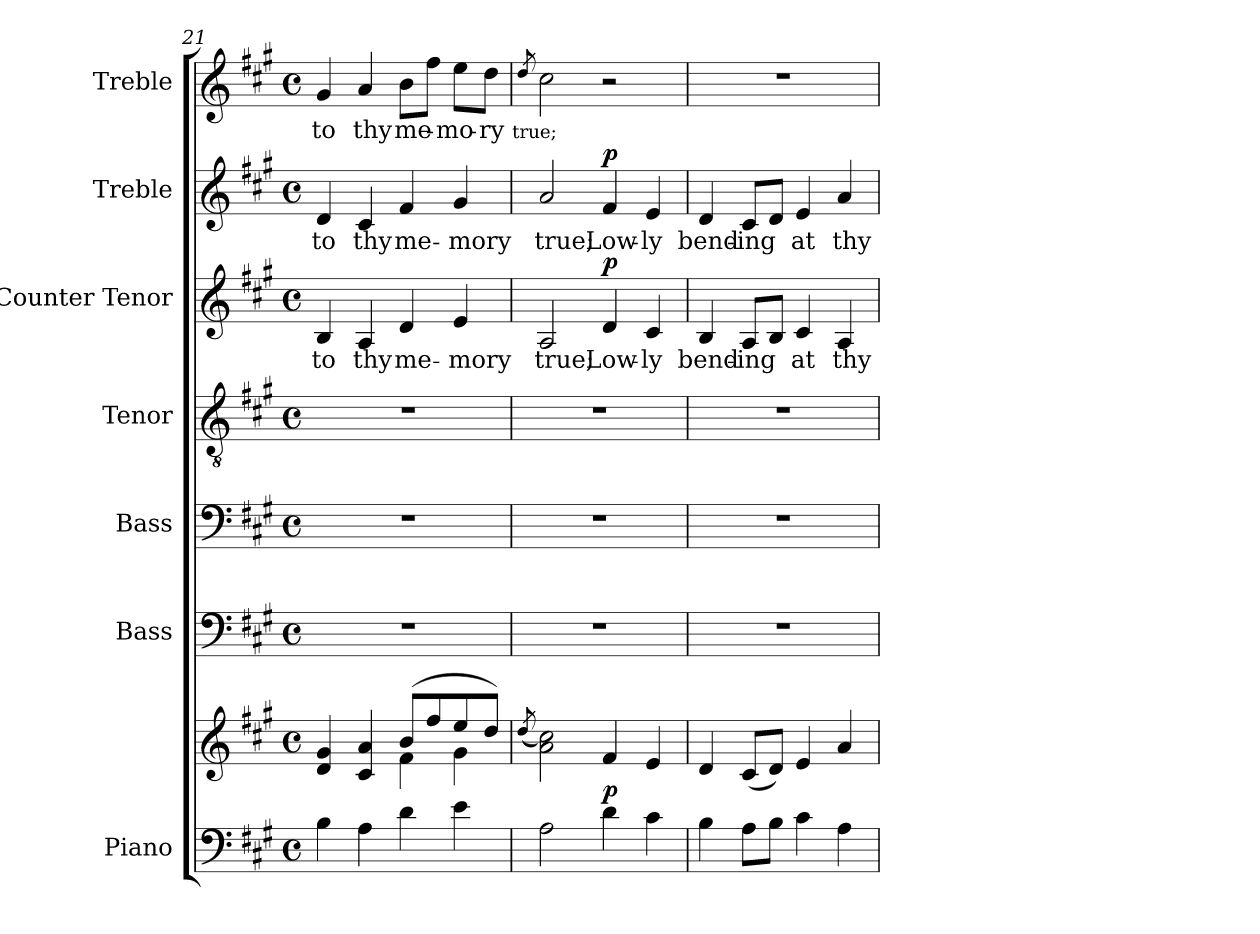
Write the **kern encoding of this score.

**kern	**kern	**dynam	**kern	**kern	**kern	**kern	**text	**dynam	**kern	**text	**dynam	**kern	**text
*part7	*part7	*part7	*part6	*part5	*part4	*part3	*part3	*part3	*part2	*part2	*part2	*part1	*part1
*staff8	*staff7	*staff7/8	*staff6	*staff5	*staff4	*staff3	*staff3	*staff3	*staff2	*staff2	*staff2	*staff1	*staff1
*I"Piano	*	*	*I"Bass	*I"Bass	*I"Tenor	*I"Counter Tenor	*	*	*I"Treble	*	*	*I"Treble	*
*I'Pno.	*	*	*I'B.	*I'B.	*I'T.	*	*	*	*	*	*	*	*
*clefF4	*clefG2	*	*clefF4	*clefF4	*clefGv2	*clefG2	*	*	*clefG2	*	*	*clefG2	*
*	*	*	*	*	*ITrd7c12	*	*	*	*	*	*	*	*
*k[f#c#g#]	*k[f#c#g#]	*	*k[f#c#g#]	*k[f#c#g#]	*k[f#c#g#]	*k[f#c#g#]	*	*	*k[f#c#g#]	*	*	*k[f#c#g#]	*
*A:	*A:	*	*A:	*A:	*A:	*A:	*	*	*A:	*	*	*A:	*
*M4/4	*M4/4	*	*M4/4	*M4/4	*M4/4	*M4/4	*	*	*M4/4	*	*	*M4/4	*
*met(c)	*met(c)	*	*met(c)	*met(c)	*met(c)	*met(c)	*	*	*met(c)	*	*	*met(c)	*
=21	=21	=21	=21	=21	=21	=21	=21	=21	=21	=21	=21	=21	=21
*	*^	*	*	*	*	*	*	*	*	*	*	*	*
!	!	!	!	!	!	!	!	!LO:LY:b:color=#000000	!	!	!	!	!	!
!	!	!	!	!	!	!	!	!	!	!	!LO:LY:b:color=#000000	!	!	!
!	!	!	!	!	!	!	!	!	!	!	!	!	!	!LO:LY:b:color=#000000
4Bi\	4di/ 4g#i	2ryy	.	1r	1r	1r	4Bi/	to	.	4di/	to	.	4g#i/	to
!	!	!	!	!	!	!	!	!LO:LY:b:color=#000000	!	!	!	!	!	!
!	!	!	!	!	!	!	!	!	!	!	!LO:LY:b:color=#000000	!	!	!
!	!	!	!	!	!	!	!	!	!	!	!	!	!	!LO:LY:b:color=#000000
4Ai\	4c#i/ 4ai	.	.	.	.	.	4Ai/	thy	.	4c#i/	thy	.	4ai/	thy
!	!	!	!	!	!	!	!	!LO:LY:b:color=#000000	!	!	!	!	!	!
!	!	!	!	!	!	!	!	!	!	!	!LO:LY:b:color=#000000	!	!	!
!	!	!	!	!	!	!	!	!	!	!	!	!	!	!LO:LY:b:color=#000000
4di\	(8bi/L	4f#i\	.	.	.	.	4di/	me-	.	4f#i/	me-	.	8bi\L	me-
.	8ff#i/	.	.	.	.	.	.	.	.	.	.	.	8ff#i\J	.
!	!	!	!	!	!	!	!	!LO:LY:b:color=#000000	!	!	!	!	!	!
!	!	!	!	!	!	!	!	!	!	!	!LO:LY:b:color=#000000	!	!	!
!	!	!	!	!	!	!	!	!	!	!	!	!	!	!LO:LY:b:color=#000000
4ei\	8eei/	4g#i\	.	.	.	.	4ei/	-mory	.	4g#i/	-mory	.	8eei\L	-mo-
!	!	!	!	!	!	!	!	!	!	!	!	!	!	!LO:LY:b:color=#000000
.	8ddi/J)	.	.	.	.	.	.	.	.	.	.	.	8ddi\J	-ry
*	*v	*v	*	*	*	*	*	*	*	*	*	*	*	*
=22	=22	=22	=22	=22	=22	=22	=22	=22	=22	=22	=22	=22	=22
!	!	!	!	!	!	!	!	!	!	!	!	!	!LO:LY:b:color=#000000
.	(8qddi/	.	.	.	.	.	.	.	.	.	.	8qddi/	true;
!	!	!	!	!	!	!	!LO:LY:b:color=#000000	!	!	!	!	!	!
!	!	!	!	!	!	!	!	!	!	!LO:LY:b:color=#000000	!	!	!
2Ai\	2ai\ 2cc#i)	.	1r	1r	1r	2Ai/	true;	.	2ai/	true;	.	2cc#i\	.
!	!	!	!	!	!	!	!LO:LY:b:color=#000000	!	!	!	!	!	!
!	!	!	!	!	!	!	!	!	!	!LO:LY:b:color=#000000	!	!	!
4di\	4f#i/	p	.	.	.	4di/	Low-	p	4f#i/	Low-	p	2r	.
!	!	!	!	!	!	!	!LO:LY:b:color=#000000	!	!	!	!	!	!
!	!	!	!	!	!	!	!	!	!	!LO:LY:b:color=#000000	!	!	!
4c#i\	4ei/	.	.	.	.	4c#i/	-ly	.	4ei/	-ly	.	.	.
!!LO:LB:g=z
=23	=23	=23	=23	=23	=23	=23	=23	=23	=23	=23	=23	=23	=23
!	!	!	!	!	!	!	!LO:LY:b:color=#000000	!	!	!	!	!	!
!	!	!	!	!	!	!	!	!	!	!LO:LY:b:color=#000000	!	!	!
4Bi\	4di/	.	1r	1r	1r	4Bi/	bend-	.	4di/	bend-	.	1r	.
!	!	!	!	!	!	!	!LO:LY:b:color=#000000	!	!	!	!	!	!
!	!	!	!	!	!	!	!	!	!	!LO:LY:b:color=#000000	!	!	!
8Ai\L	(8c#i/L	.	.	.	.	8Ai/L	-ing	.	8c#i/L	-ing	.	.	.
8Bi\J	8di/J)	.	.	.	.	8Bi/J	.	.	8di/J	.	.	.	.
!	!	!	!	!	!	!	!LO:LY:b:color=#000000	!	!	!	!	!	!
!	!	!	!	!	!	!	!	!	!	!LO:LY:b:color=#000000	!	!	!
4c#i\	4ei/	.	.	.	.	4c#i/	at	.	4ei/	at	.	.	.
!	!	!	!	!	!	!	!LO:LY:b:color=#000000	!	!	!	!	!	!
!	!	!	!	!	!	!	!	!	!	!LO:LY:b:color=#000000	!	!	!
4Ai\	4ai/	.	.	.	.	4Ai/	thy	.	4ai/	thy	.	.	.
=	=	=	=	=	=	=	=	=	=	=	=	=	=
*-	*-	*-	*-	*-	*-	*-	*-	*-	*-	*-	*-	*-	*-
